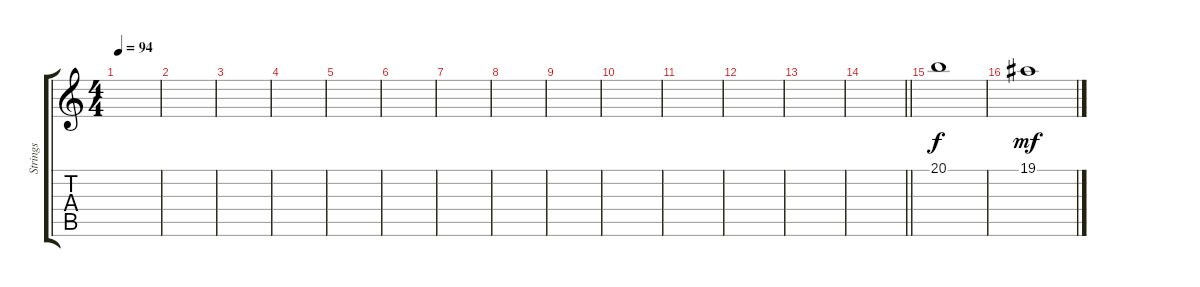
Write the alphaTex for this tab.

\track ("Strings" "Strings") {instrument synthstrings1}
\staff {score tabs}
\tuning (Eb4 Bb3 Gb3 Db3 Ab2 Eb2) {hide}
\ts (4 4)
\tempo 94
\clef g2
\ks c
|
|
|
|
|
|
|
|
|
|
|
|
|
\barLineRight lightlight
|
20.1.1 |
19.1.1{dy mf}
